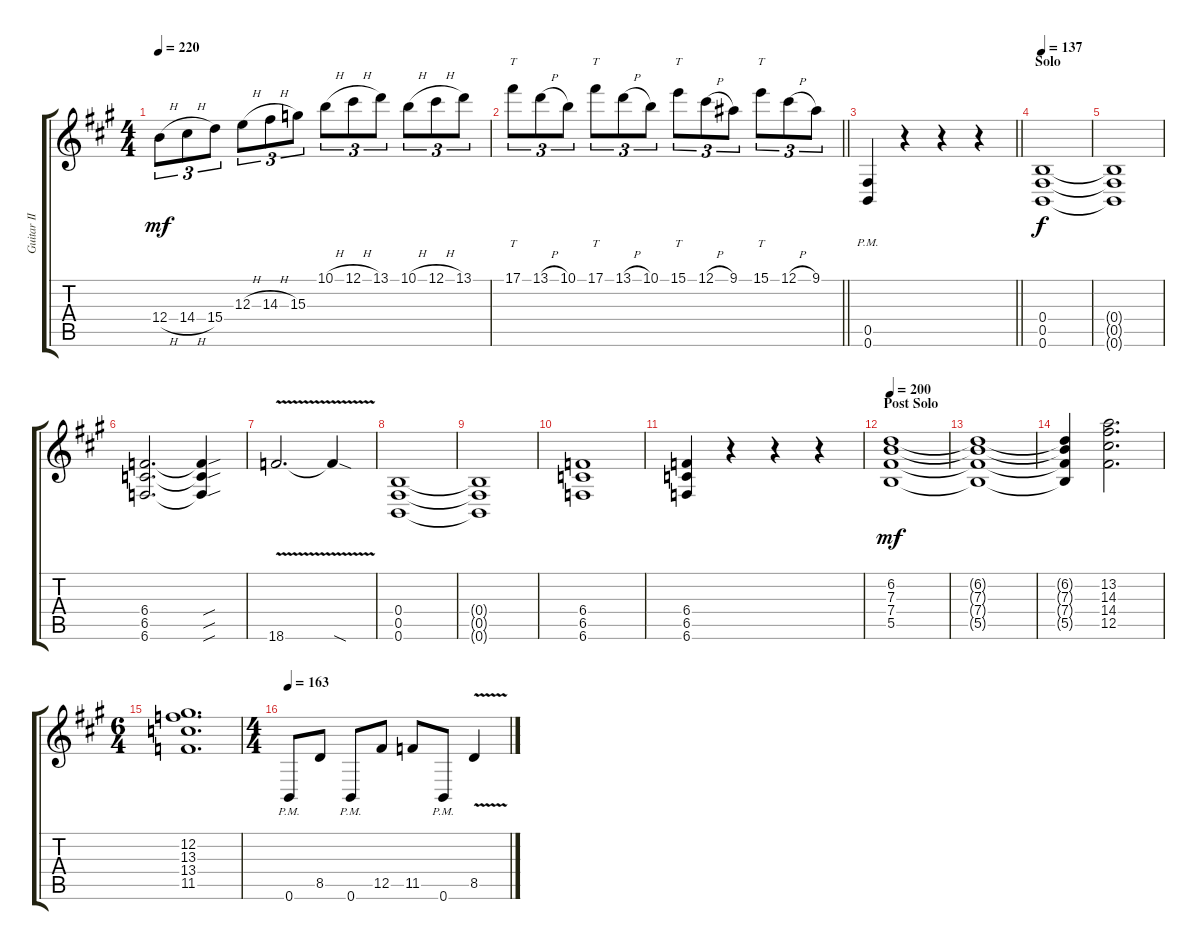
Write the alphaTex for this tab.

\track ("Guitar II" "Guitar II") {instrument distortionguitar}
\staff {score tabs}
\tuning (Db4 Ab3 E3 B2 Gb2 B1) {hide}
\ts (4 4)
\tempo 220
\clef g2
\ks a
12.4{h}.8{tu (3 2) dy mf} 14.4{h}.8{tu (3 2)} 15.4.8{tu (3 2)} 12.3{h}.8{tu (3 2)} 14.3{h}.8{tu (3 2)} 15.3.8{tu (3 2)} 10.1{h}.8{tu (3 2)} 12.1{h}.8{tu (3 2)} 13.1.8{tu (3 2)} 10.1{h}.8{tu (3 2)} 12.1{h}.8{tu (3 2)} 13.1.8{tu (3 2)} |
\barLineRight lightlight
17.1.8{tt tu (3 2)} 13.1{h}.8{tu (3 2)} 10.1.8{tu (3 2)} 17.1.8{tt tu (3 2)} 13.1{h}.8{tu (3 2)} 10.1.8{tu (3 2)} 15.1.8{tt tu (3 2)} 12.1{h}.8{tu (3 2)} 9.1.8{tu (3 2)} 15.1.8{tt tu (3 2)} 12.1{h}.8{tu (3 2)} 9.1.8{tu (3 2)} |
\barLineRight lightlight
(0.5{pm} 0.6{pm}).4 r.4 r.4 r.4 |
\section ("" "Solo")
\tempo 137
(0.4 0.5 0.6).1{dy f} |
(0.4{t} 0.5{t} 0.6{t}).1 |
(6.4 6.5 6.6).2{d} (6.4{sou t} 6.5{sou t} 6.6{sou t}).4 |
18.6{v}.2{d} 18.6{v sod t}.4 |
(0.4 0.5 0.6).1 |
(0.4{t} 0.5{t} 0.6{t}).1 |
(6.4 6.5 6.6).1 |
(6.4 6.5 6.6).4 r.4 r.4 r.4 |
\section ("" "Post Solo")
\tempo 200
(6.2 7.3 7.4 5.5).1{dy mf} |
(6.2{t} 7.3{t} 7.4{t} 5.5{t}).1 |
(6.2{t} 7.3{t} 7.4{t} 5.5{t}).4 (13.2 14.3 14.4 12.5).2{d} |
\ts (6 4)
(12.2 13.3 13.4 11.5).1{d} |
\ts (4 4)
\tempo 163
0.6{pm}.8 8.5.8 0.6{pm}.8 12.5.8 11.5.8 0.6{pm}.8 8.5{v}.4
